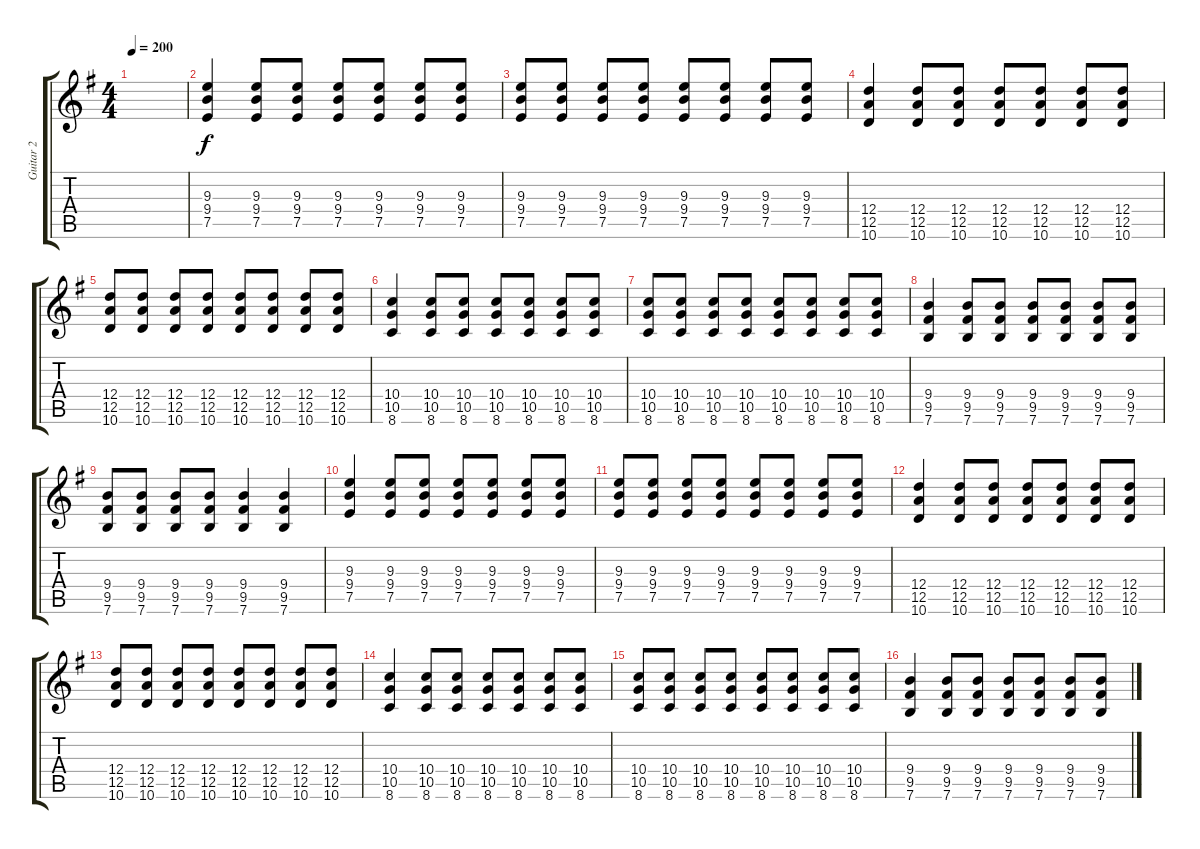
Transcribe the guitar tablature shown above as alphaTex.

\track ("Guitar 2" "Guitar 2") {instrument distortionguitar}
\staff {score tabs}
\tuning (E4 B3 G3 D3 A2 E2) {hide}
\ts (4 4)
\tempo 200
\clef g2
\ks eminor
|
(9.3 9.4 7.5).4 (9.3 9.4 7.5).8 (9.3 9.4 7.5).8 (9.3 9.4 7.5).8 (9.3 9.4 7.5).8 (9.3 9.4 7.5).8 (9.3 9.4 7.5).8 |
(9.3 9.4 7.5).8 (9.3 9.4 7.5).8 (9.3 9.4 7.5).8 (9.3 9.4 7.5).8 (9.3 9.4 7.5).8 (9.3 9.4 7.5).8 (9.3 9.4 7.5).8 (9.3 9.4 7.5).8 |
(12.4 12.5 10.6).4 (12.4 12.5 10.6).8 (12.4 12.5 10.6).8 (12.4 12.5 10.6).8 (12.4 12.5 10.6).8 (12.4 12.5 10.6).8 (12.4 12.5 10.6).8 |
(12.4 12.5 10.6).8 (12.4 12.5 10.6).8 (12.4 12.5 10.6).8 (12.4 12.5 10.6).8 (12.4 12.5 10.6).8 (12.4 12.5 10.6).8 (12.4 12.5 10.6).8 (12.4 12.5 10.6).8 |
(10.4 10.5 8.6).4 (10.4 10.5 8.6).8 (10.4 10.5 8.6).8 (10.4 10.5 8.6).8 (10.4 10.5 8.6).8 (10.4 10.5 8.6).8 (10.4 10.5 8.6).8 |
(10.4 10.5 8.6).8 (10.4 10.5 8.6).8 (10.4 10.5 8.6).8 (10.4 10.5 8.6).8 (10.4 10.5 8.6).8 (10.4 10.5 8.6).8 (10.4 10.5 8.6).8 (10.4 10.5 8.6).8 |
(9.4 9.5 7.6).4 (9.4 9.5 7.6).8 (9.4 9.5 7.6).8 (9.4 9.5 7.6).8 (9.4 9.5 7.6).8 (9.4 9.5 7.6).8 (9.4 9.5 7.6).8 |
(9.4 9.5 7.6).8 (9.4 9.5 7.6).8 (9.4 9.5 7.6).8 (9.4 9.5 7.6).8 (9.4 9.5 7.6).4 (9.4 9.5 7.6).4 |
(9.3 9.4 7.5).4 (9.3 9.4 7.5).8 (9.3 9.4 7.5).8 (9.3 9.4 7.5).8 (9.3 9.4 7.5).8 (9.3 9.4 7.5).8 (9.3 9.4 7.5).8 |
(9.3 9.4 7.5).8 (9.3 9.4 7.5).8 (9.3 9.4 7.5).8 (9.3 9.4 7.5).8 (9.3 9.4 7.5).8 (9.3 9.4 7.5).8 (9.3 9.4 7.5).8 (9.3 9.4 7.5).8 |
(12.4 12.5 10.6).4 (12.4 12.5 10.6).8 (12.4 12.5 10.6).8 (12.4 12.5 10.6).8 (12.4 12.5 10.6).8 (12.4 12.5 10.6).8 (12.4 12.5 10.6).8 |
(12.4 12.5 10.6).8 (12.4 12.5 10.6).8 (12.4 12.5 10.6).8 (12.4 12.5 10.6).8 (12.4 12.5 10.6).8 (12.4 12.5 10.6).8 (12.4 12.5 10.6).8 (12.4 12.5 10.6).8 |
(10.4 10.5 8.6).4 (10.4 10.5 8.6).8 (10.4 10.5 8.6).8 (10.4 10.5 8.6).8 (10.4 10.5 8.6).8 (10.4 10.5 8.6).8 (10.4 10.5 8.6).8 |
(10.4 10.5 8.6).8 (10.4 10.5 8.6).8 (10.4 10.5 8.6).8 (10.4 10.5 8.6).8 (10.4 10.5 8.6).8 (10.4 10.5 8.6).8 (10.4 10.5 8.6).8 (10.4 10.5 8.6).8 |
(9.4 9.5 7.6).4 (9.4 9.5 7.6).8 (9.4 9.5 7.6).8 (9.4 9.5 7.6).8 (9.4 9.5 7.6).8 (9.4 9.5 7.6).8 (9.4 9.5 7.6).8
